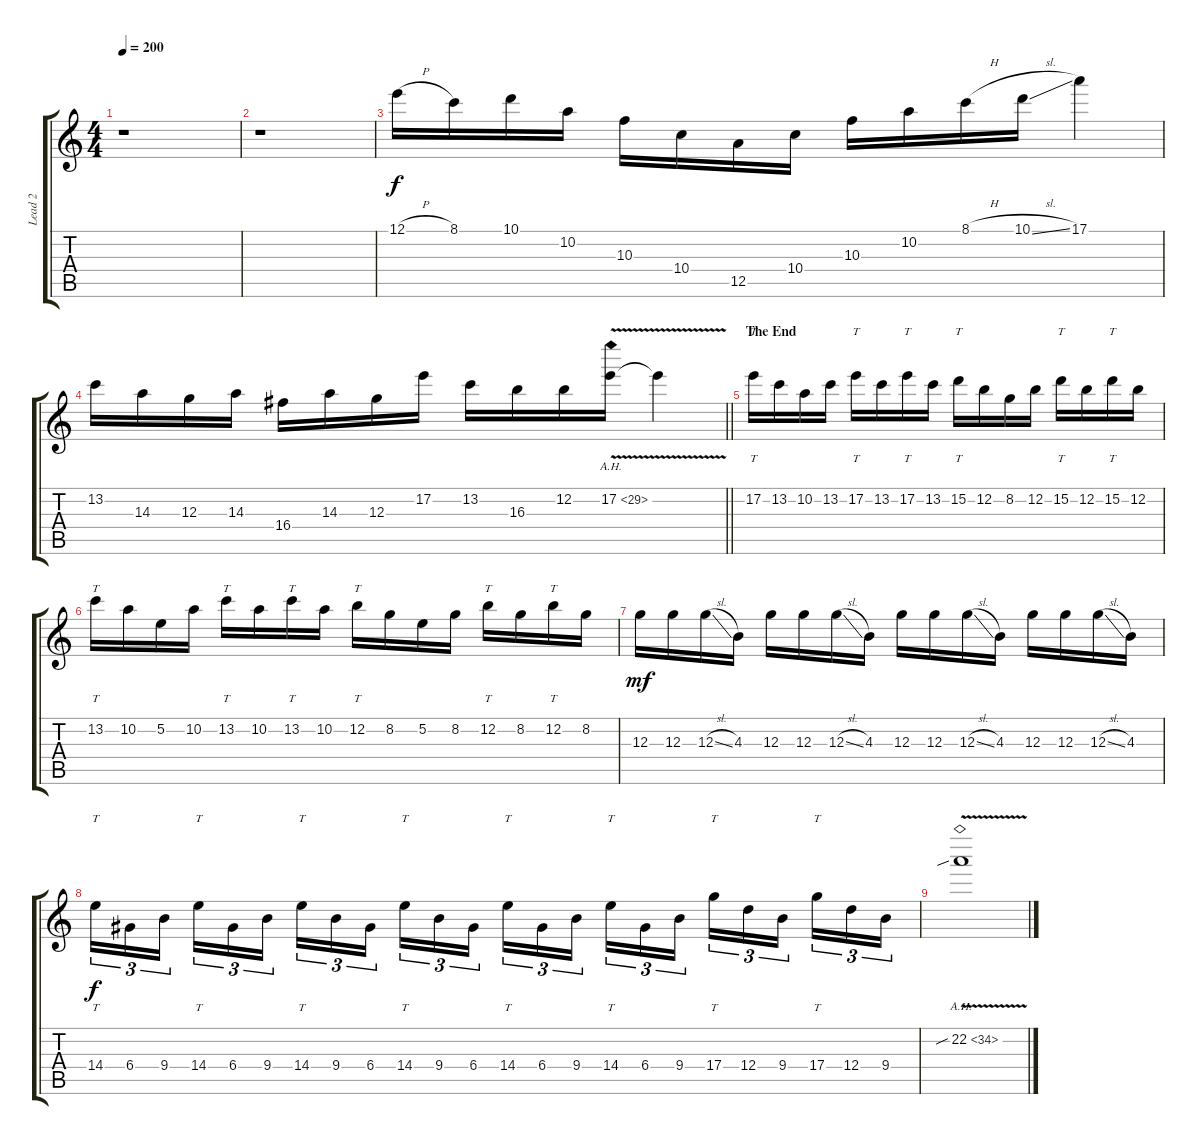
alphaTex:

\track ("Lead 2" "Lead 2") {instrument distortionguitar}
\staff {score tabs}
\tuning (E4 B3 G3 D3 A2 E2) {hide}
\ts (4 4)
\tempo 200
\clef g2
\ks c
r.1{dy mf} |
r.1 |
12.1{h}.16{dy f} 8.1.16 10.1.16 10.2.16 10.3.16 10.4.16 12.5.16 10.4.16 10.3.16 10.2.16 8.1{h}.16 10.1{sl}.16 17.1.4 |
\barLineRight lightlight
13.2.16 14.3.16 12.3.16 14.3.16 16.4.16 14.3.16 12.3.16 17.2.16 13.2.16 16.3.16 12.2.16 17.2{ah 12 v}.16 17.2{t}.4 |
\section ("" "The End")
17.2.16{tt} 13.2.16 10.2.16 13.2.16 17.2.16{tt} 13.2.16 17.2.16{tt} 13.2.16 15.2.16{tt} 12.2.16 8.2.16 12.2.16 15.2.16{tt} 12.2.16 15.2.16{tt} 12.2.16 |
13.2.16{tt} 10.2.16 5.2.16 10.2.16 13.2.16{tt} 10.2.16 13.2.16{tt} 10.2.16 12.2.16{tt} 8.2.16 5.2.16 8.2.16 12.2.16{tt} 8.2.16 12.2.16{tt} 8.2.16 |
12.3.16{dy mf} 12.3.16 12.3{sl}.16 4.3.16 12.3.16 12.3.16 12.3{sl}.16 4.3.16 12.3.16 12.3.16 12.3{sl}.16 4.3.16 12.3.16 12.3.16 12.3{sl}.16 4.3.16 |
14.4.16{tt tu (3 2) dy f} 6.4.16{tu (3 2)} 9.4.16{tu (3 2) beam splitsecondary} 14.4.16{tt tu (3 2)} 6.4.16{tu (3 2)} 9.4.16{tu (3 2)} 14.4.16{tt tu (3 2)} 9.4.16{tu (3 2)} 6.4.16{tu (3 2) beam splitsecondary} 14.4.16{tt tu (3 2)} 9.4.16{tu (3 2)} 6.4.16{tu (3 2)} 14.4.16{tt tu (3 2)} 6.4.16{tu (3 2)} 9.4.16{tu (3 2) beam splitsecondary} 14.4.16{tt tu (3 2)} 6.4.16{tu (3 2)} 9.4.16{tu (3 2)} 17.4.16{tt tu (3 2)} 12.4.16{tu (3 2)} 9.4.16{tu (3 2) beam splitsecondary} 17.4.16{tt tu (3 2)} 12.4.16{tu (3 2)} 9.4.16{tu (3 2)} |
22.2{ah 12 v sib}.1
